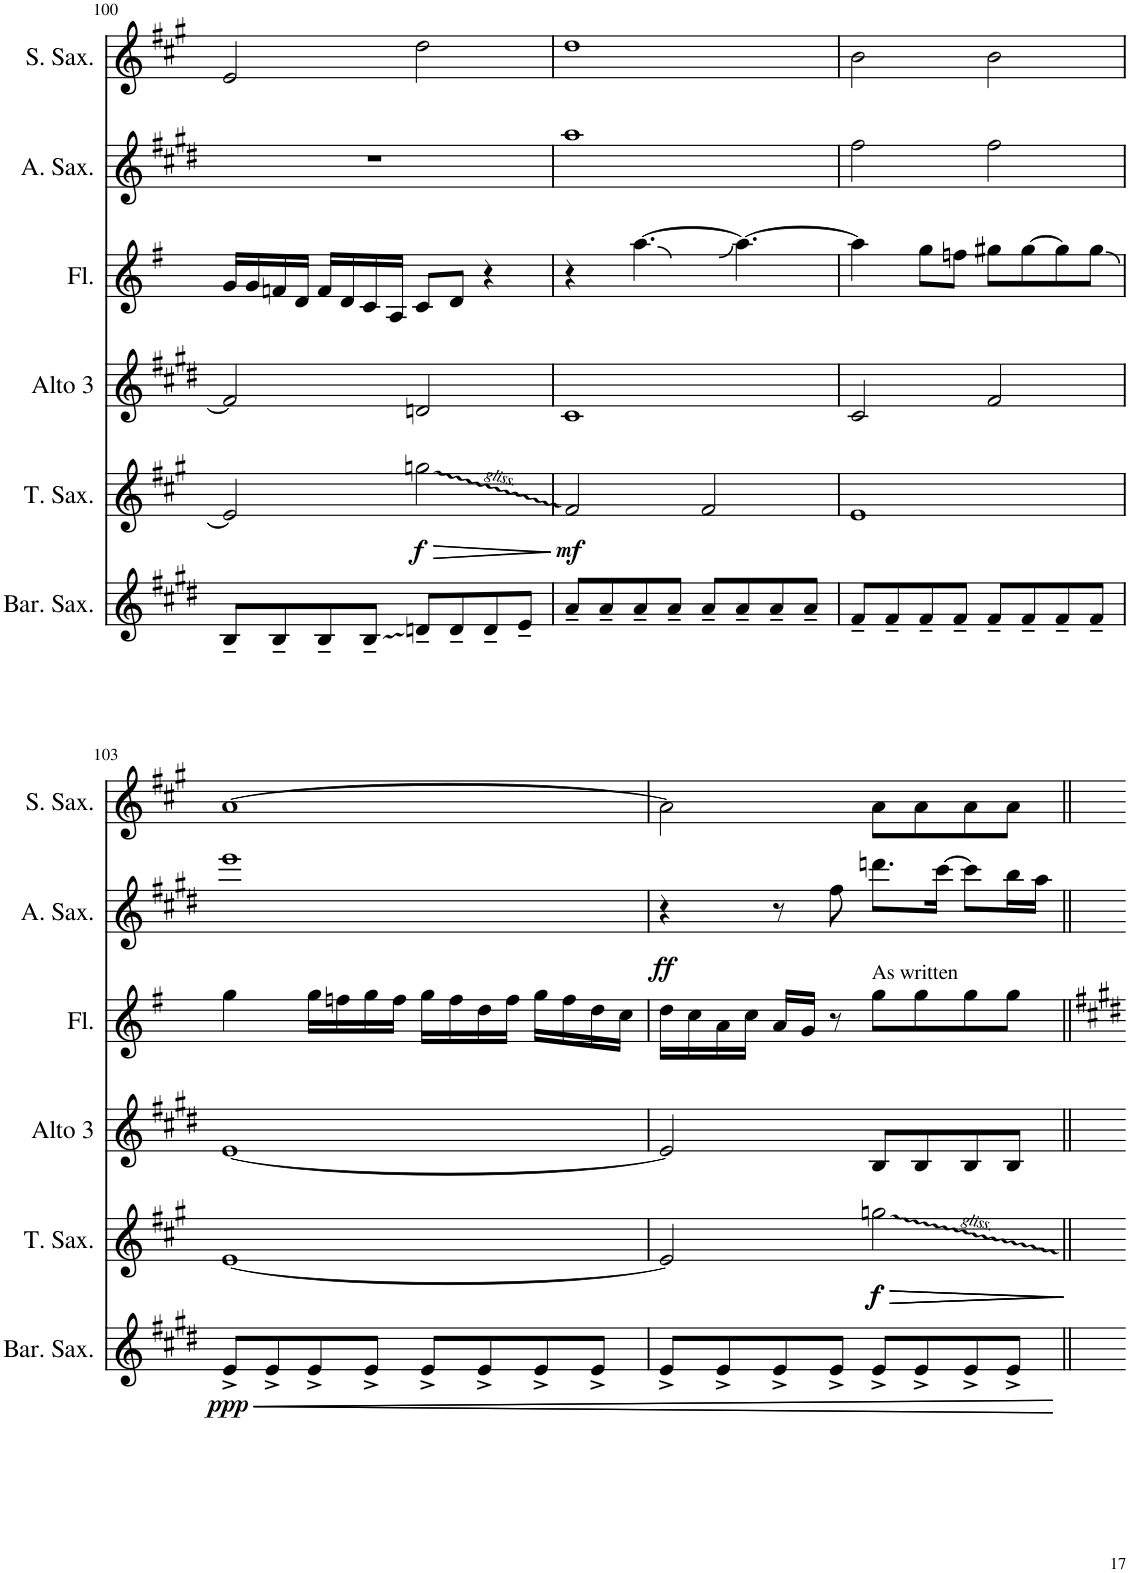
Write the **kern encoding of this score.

**kern	**dynam	**kern	**dynam	**kern	**kern	**kern	**dynam	**kern
*part6	*part6	*part5	*part5	*part4	*part3	*part2	*part2	*part1
*staff6	*staff6	*staff5	*staff5	*staff4	*staff3	*staff2	*staff2	*staff1
*I"Baritone Saxophone	*	*I"Tenor Saxophone	*	*I"Alto Sax 3	*I"Alto Sax 2	*I"Alto Saxophone	*	*I"Soprano Saxophone
*I'Bar. Sax.	*	*I'T. Sax.	*	*I'Alto 3	*I'Alto 2	*I'A. Sax.	*	*I'S. Sax.
!!LO:PB:g=z
*clefG2	*	*clefG2	*	*clefG2	*clefG2	*clefG2	*	*clefG2
*Trd12c21	*	*Trd8c14	*	*Trd5c9	*Trd5c9	*Trd5c9	*	*Trd1c2
*k[f#c#g#d#]	*	*k[f#c#g#]	*	*k[f#c#g#d#]	*k[f#]	*k[f#c#g#d#]	*	*k[f#c#g#]
*M4/4	*	*M4/4	*	*M4/4	*M4/4	*M4/4	*	*M4/4
=100	=100	=100	=100	=100	=100	=100	=100	=100
8B~/L	.	2e/]	.	2f#/]	16g/LL	1r	.	2e/
.	.	.	.	.	16g/	.	.	.
8B~/	.	.	.	.	16fn/	.	.	.
.	.	.	.	.	16d/JJ	.	.	.
8B~/	.	.	.	.	16f/LL	.	.	.
.	.	.	.	.	16d/	.	.	.
8B~/J	.	.	.	.	16c/	.	.	.
.	.	.	.	.	16A/JJ	.	.	.
!	!	!	!LO:HP:b	!	!	!	!	!
!	!	!	!LO:HP:n=1:b	!	!	!	!	!
!	!	!	!LO:DY:n=1:b	!	!	!	!	!
8dn~/L	.	2ggn\	> > f	2dn/	8c/L	.	.	2dd\
8d~/	.	.	.	.	8d/J	.	.	.
8d~/	.	.	.	.	4r	.	.	.
8e~/J	.	.	.	.	.	.	.	.
.	.	.	]	.	.	.	.	.
=101	=101	=101	=101	=101	=101	=101	=101	=101
!	!	!	!LO:DY:b	!	!	!	!	!
8a~/L	.	2f#/	mf	1c#	4r	1aa	.	1dd
8a~/	.	.	.	.	.	.	.	.
8a~/	.	.	.	.	[4.aa\	.	.	.
8a~/J	.	.	.	.	.	.	.	.
8a~/L	.	2f#/	]	.	.	.	.	.
8a~/	.	.	.	.	4.aa\_	.	.	.
8a~/	.	.	.	.	.	.	.	.
8a~/J	.	.	.	.	.	.	.	.
=102	=102	=102	=102	=102	=102	=102	=102	=102
8f#~/L	.	1e	.	2c#/	4aa\]	2ff#\	.	2b\
8f#~/	.	.	.	.	.	.	.	.
8f#~/	.	.	.	.	8gg\L	.	.	.
8f#~/J	.	.	.	.	8ffn\J	.	.	.
8f#~/L	.	.	.	2f#/	8gg#X\L	2ff#\	.	2b\
8f#~/	.	.	.	.	[8gg#\	.	.	.
8f#~/	.	.	.	.	8gg#\]	.	.	.
8f#~/J	.	.	.	.	8gg#\J	.	.	.
!!LO:LB:g=z
=103	=103	=103	=103	=103	=103	=103	=103	=103
!	!LO:HP:b	!	!	!	!	!	!	!
!	!LO:DY:n=1:b	!	!	!	!	!	!	!
8e^/L	< ppp	[1e	.	[1e	4gg\	1eee	.	[1a
!	!LO:HP:b	!	!	!	!	!	!	!
8e^/	<	.	.	.	.	.	.	.
8e^/	.	.	.	.	16gg\LL	.	.	.
.	.	.	.	.	16ffn\	.	.	.
8e^/J	.	.	.	.	16gg\	.	.	.
.	.	.	.	.	16ff\JJ	.	.	.
8e^/L	.	.	.	.	16gg\LL	.	.	.
.	.	.	.	.	16ff\	.	.	.
8e^/	.	.	.	.	16dd\	.	.	.
.	.	.	.	.	16ff\JJ	.	.	.
8e^/	.	.	.	.	16gg\LL	.	.	.
.	.	.	.	.	16ff\	.	.	.
8e^/J	.	.	.	.	16dd\	.	.	.
.	.	.	.	.	16cc\JJ	.	.	.
=104	=104	=104	=104	=104	=104	=104	=104	=104
!	!	!	!	!	!	!	!LO:DY:b	!
8e^/L	.	2e/]	.	2e/]	16dd\LL	4r	ff	2a\]
.	.	.	.	.	16cc\	.	.	.
8e^/	.	.	.	.	16a\	.	.	.
.	.	.	.	.	16cc\JJ	.	.	.
8e^/	.	.	.	.	16a/LL	8r	.	.
.	.	.	.	.	16g/JJ	.	.	.
8e^/J	.	.	.	.	8r	8ff#\	.	.
!	!	!	!	!	!LO:TX:a:t=As written	!	!	!
!	!	!	!LO:HP:b	!	!	!	!	!
!	!	!	!LO:DY:n=1:b	!	!	!	!	!
!	!	!	!LO:DY:n=2:b	!	!	!	!	!
8e^/L	.	2ggn\	> f f	8B/L	8gg\L	8.dddn\L	.	8a\L
8e^/	.	.	.	8B/	8gg\	.	.	8a\
.	.	.	.	.	.	[16ccc#\Jk	.	.
8e^/	.	.	.	8B/	8gg\	8ccc#\L]	.	8a\
8e^/J	.	.	.	8B/J	8gg\J	16bb\L	.	8a\J
.	.	.	.	.	.	16aa\JJ	.	.
.	[ [	.	]	.	.	.	.	.
=||	=||	=||	=||	=||	=||	=||	=||	=||
*-	*-	*-	*-	*-	*-	*-	*-	*-
